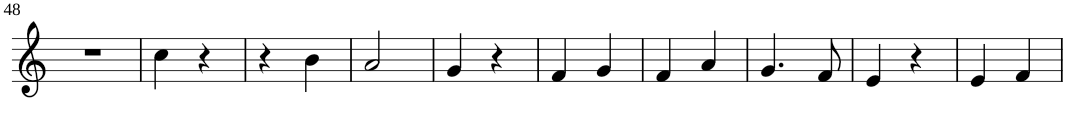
**kern
*part1
*staff1
*I"Violin
!!LO:PB:g=z
*clefG2
*k[]
*M2/4
=48
2r
=49
4cc\
4r
=50
4r
4b\
=51
2a/
=52
4g/
4r
=53
4f/
4g/
=54
4f/
4a/
=55
4.g/
8f/
=56
4e/
4r
=57
4e/
4f/
=
*-
